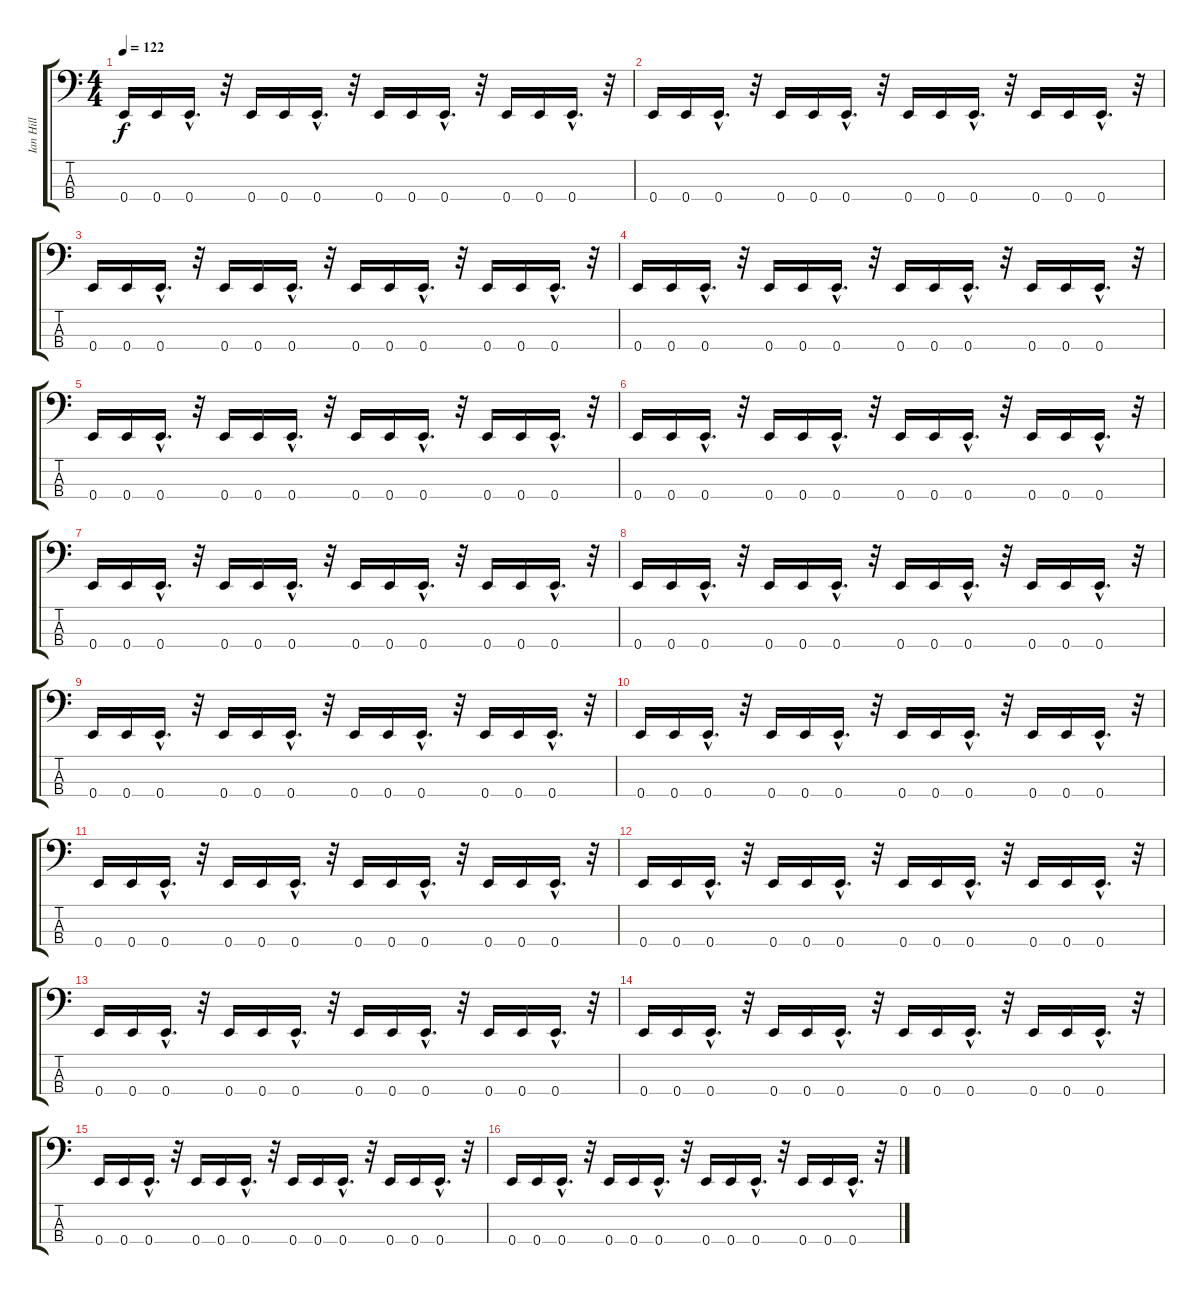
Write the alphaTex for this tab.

\track ("Ian Hill" "Ian Hill") {instrument electricbassfinger}
\staff {score tabs}
\tuning (G2 D2 A1 E1) {hide}
\ts (4 4)
\tempo 122
\clef f4
\ks c
0.4.16{dy f} 0.4.16 0.4{hac}.16{d} r.32 0.4.16 0.4.16 0.4{hac}.16{d} r.32 0.4.16 0.4.16 0.4{hac}.16{d} r.32 0.4.16 0.4.16 0.4{hac}.16{d} r.32 |
0.4.16 0.4.16 0.4{hac}.16{d} r.32 0.4.16 0.4.16 0.4{hac}.16{d} r.32 0.4.16 0.4.16 0.4{hac}.16{d} r.32 0.4.16 0.4.16 0.4{hac}.16{d} r.32 |
0.4.16 0.4.16 0.4{hac}.16{d} r.32 0.4.16 0.4.16 0.4{hac}.16{d} r.32 0.4.16 0.4.16 0.4{hac}.16{d} r.32 0.4.16 0.4.16 0.4{hac}.16{d} r.32 |
0.4.16 0.4.16 0.4{hac}.16{d} r.32 0.4.16 0.4.16 0.4{hac}.16{d} r.32 0.4.16 0.4.16 0.4{hac}.16{d} r.32 0.4.16 0.4.16 0.4{hac}.16{d} r.32 |
0.4.16 0.4.16 0.4{hac}.16{d} r.32 0.4.16 0.4.16 0.4{hac}.16{d} r.32 0.4.16 0.4.16 0.4{hac}.16{d} r.32 0.4.16 0.4.16 0.4{hac}.16{d} r.32 |
0.4.16 0.4.16 0.4{hac}.16{d} r.32 0.4.16 0.4.16 0.4{hac}.16{d} r.32 0.4.16 0.4.16 0.4{hac}.16{d} r.32 0.4.16 0.4.16 0.4{hac}.16{d} r.32 |
0.4.16 0.4.16 0.4{hac}.16{d} r.32 0.4.16 0.4.16 0.4{hac}.16{d} r.32 0.4.16 0.4.16 0.4{hac}.16{d} r.32 0.4.16 0.4.16 0.4{hac}.16{d} r.32 |
0.4.16 0.4.16 0.4{hac}.16{d} r.32 0.4.16 0.4.16 0.4{hac}.16{d} r.32 0.4.16 0.4.16 0.4{hac}.16{d} r.32 0.4.16 0.4.16 0.4{hac}.16{d} r.32 |
0.4.16 0.4.16 0.4{hac}.16{d} r.32 0.4.16 0.4.16 0.4{hac}.16{d} r.32 0.4.16 0.4.16 0.4{hac}.16{d} r.32 0.4.16 0.4.16 0.4{hac}.16{d} r.32 |
0.4.16 0.4.16 0.4{hac}.16{d} r.32 0.4.16 0.4.16 0.4{hac}.16{d} r.32 0.4.16 0.4.16 0.4{hac}.16{d} r.32 0.4.16 0.4.16 0.4{hac}.16{d} r.32 |
0.4.16 0.4.16 0.4{hac}.16{d} r.32 0.4.16 0.4.16 0.4{hac}.16{d} r.32 0.4.16 0.4.16 0.4{hac}.16{d} r.32 0.4.16 0.4.16 0.4{hac}.16{d} r.32 |
0.4.16 0.4.16 0.4{hac}.16{d} r.32 0.4.16 0.4.16 0.4{hac}.16{d} r.32 0.4.16 0.4.16 0.4{hac}.16{d} r.32 0.4.16 0.4.16 0.4{hac}.16{d} r.32 |
0.4.16 0.4.16 0.4{hac}.16{d} r.32 0.4.16 0.4.16 0.4{hac}.16{d} r.32 0.4.16 0.4.16 0.4{hac}.16{d} r.32 0.4.16 0.4.16 0.4{hac}.16{d} r.32 |
0.4.16 0.4.16 0.4{hac}.16{d} r.32 0.4.16 0.4.16 0.4{hac}.16{d} r.32 0.4.16 0.4.16 0.4{hac}.16{d} r.32 0.4.16 0.4.16 0.4{hac}.16{d} r.32 |
0.4.16 0.4.16 0.4{hac}.16{d} r.32 0.4.16 0.4.16 0.4{hac}.16{d} r.32 0.4.16 0.4.16 0.4{hac}.16{d} r.32 0.4.16 0.4.16 0.4{hac}.16{d} r.32 |
0.4.16 0.4.16 0.4{hac}.16{d} r.32 0.4.16 0.4.16 0.4{hac}.16{d} r.32 0.4.16 0.4.16 0.4{hac}.16{d} r.32 0.4.16 0.4.16 0.4{hac}.16{d} r.32
